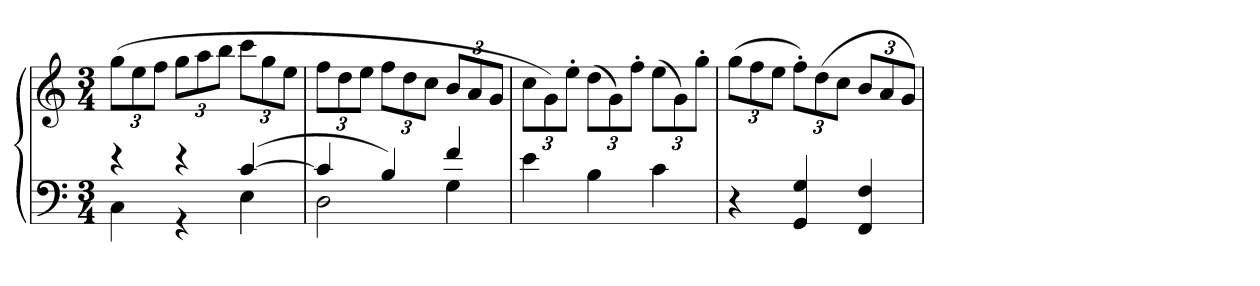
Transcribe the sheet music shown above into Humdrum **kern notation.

**kern	**kern
*part1	*part1
*staff2	*staff1
*clefF4	*clefG2
*k[]	*k[]
*M3/4	*M3/4
=	=
*^	*
4r	4C	(12ggL
.	.	12ee
.	.	12ffJ
4r	4r	12ggL
.	.	12aa
.	.	12bbJ
([4c	4E	12cccL
.	.	12gg
.	.	12eeJ
=77	=77	=77
4c]	2D	12ffL
.	.	12dd
.	.	12eeJ
4B)	.	12ffL
.	.	12dd
.	.	12ccJ
4f	4G	12bL
.	.	12a
.	.	12gJ
*v	*v	*
=78	=78
4e	12ccL
.	12g)
.	12ee'J
4B	(12ddL
.	12g)
.	12ff'J
4c	(12eeL
.	12g)
.	12gg'J
=79	=79
4r	(12ggL
.	12ff
.	12eeJ
4GG 4G	12ff'L)
.	(12dd
.	12ccJ
4FF 4F	12bL
.	12a
.	12gJ)
=	=
*-	*-
